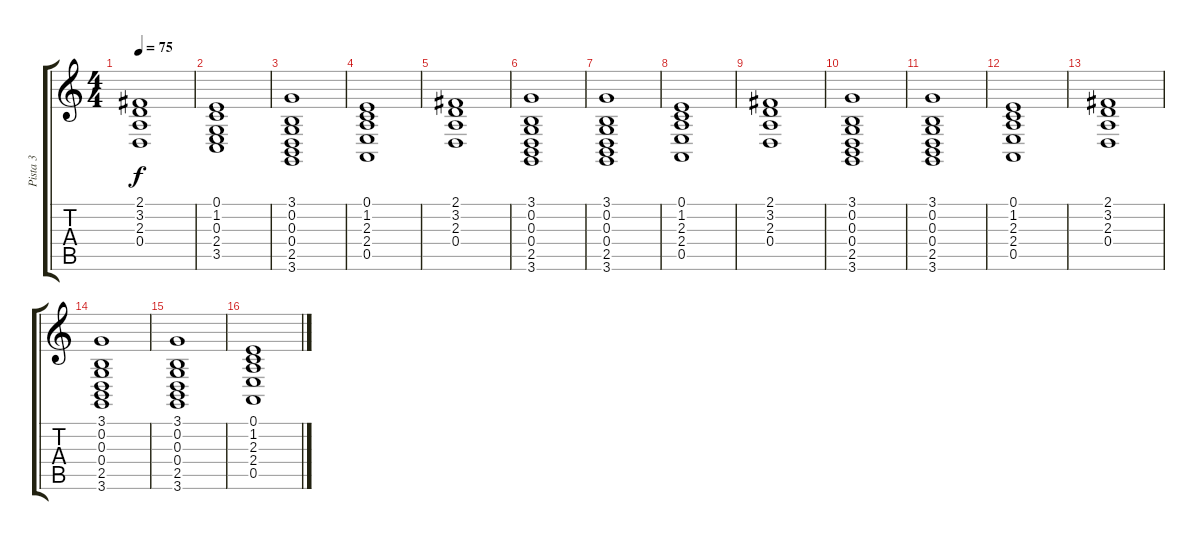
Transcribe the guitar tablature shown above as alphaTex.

\track ("Pista 3" "Pista 3") {instrument brightacousticpiano}
\staff {score tabs}
\tuning (E4 B3 G3 D3 A2 E2) {hide}
\ts (4 4)
\tempo 75
\clef g2
\ks c
(2.1 3.2 2.3 0.4).1{dy f} |
(0.1 1.2 0.3 2.4 3.5).1 |
(3.1 0.2 0.3 0.4 2.5 3.6).1 |
(0.1 1.2 2.3 2.4 0.5).1 |
(2.1 3.2 2.3 0.4).1 |
(3.1 0.2 0.3 0.4 2.5 3.6).1 |
(3.1 0.2 0.3 0.4 2.5 3.6).1 |
(0.1 1.2 2.3 2.4 0.5).1 |
(2.1 3.2 2.3 0.4).1 |
(3.1 0.2 0.3 0.4 2.5 3.6).1 |
(3.1 0.2 0.3 0.4 2.5 3.6).1 |
(0.1 1.2 2.3 2.4 0.5).1 |
(2.1 3.2 2.3 0.4).1 |
(3.1 0.2 0.3 0.4 2.5 3.6).1 |
(3.1 0.2 0.3 0.4 2.5 3.6).1 |
(0.1 1.2 2.3 2.4 0.5).1
